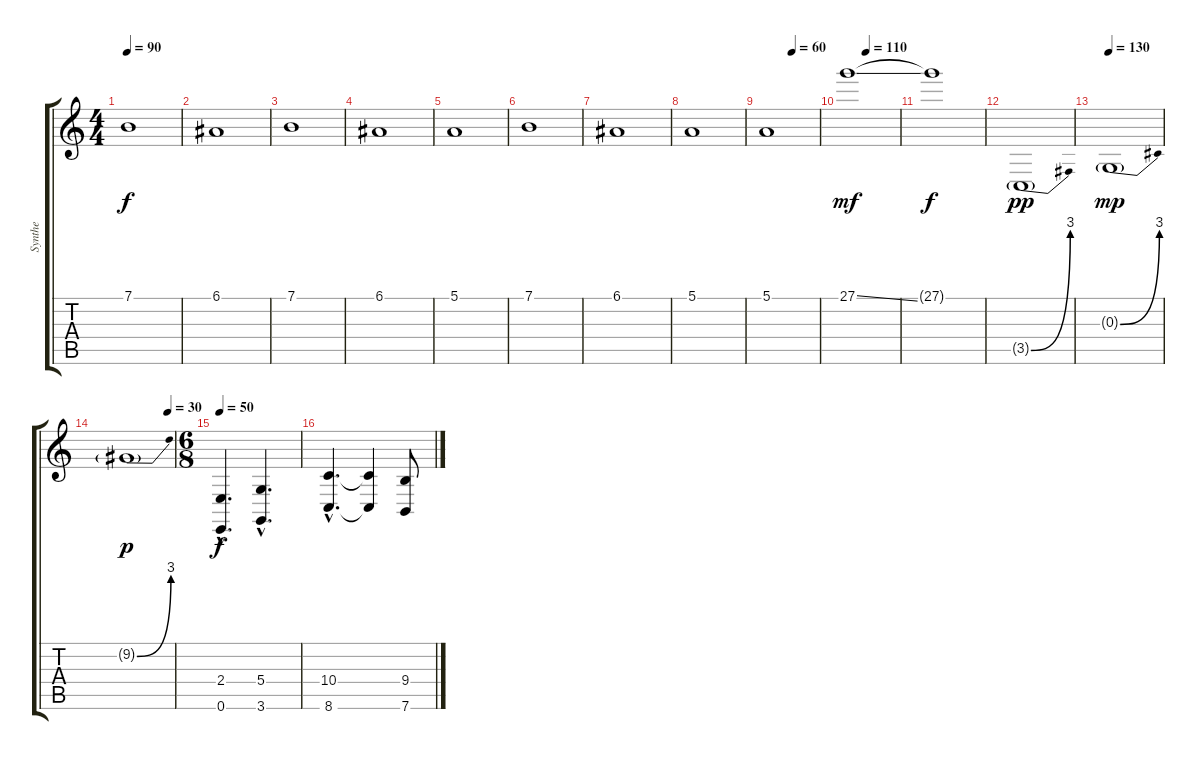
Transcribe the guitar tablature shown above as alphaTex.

\track ("Synthe" "Synthe") {instrument stringensemble2}
\staff {score tabs}
\tuning (E4 B3 G3 D3 A2 E2) {hide}
\ts (4 4)
\tempo 90
\clef g2
\ks c
7.1.1{dy f} |
6.1.1 |
7.1.1 |
6.1.1 |
5.1.1 |
7.1.1 |
6.1.1 |
5.1.1 |
\tempo (60 0.5)
5.1.1 |
\tempo (110 0.375)
27.1{ss}.1{dy mf volume 16 instrument fx2soundtrack} |
27.1{t}.1{dy f} |
3.5{be (bend 0 0 60 12) g}.1{dy pp} |
\tempo 130
0.3{be (bend 0 0 60 12) g}.1{dy mp} |
\tempo (30 0.875)
9.2{be (bend 0 0 60 12) g}.1{dy p} |
\ts (6 8)
\tempo 50
(2.4{hac} 0.6{hac}).4{d dy f volume 9} (5.4{hac} 3.6{hac}).4{d} |
(10.4{hac} 8.6{hac}).4{d} (10.4{t} 8.6{t}).4 (9.4 7.6).8
